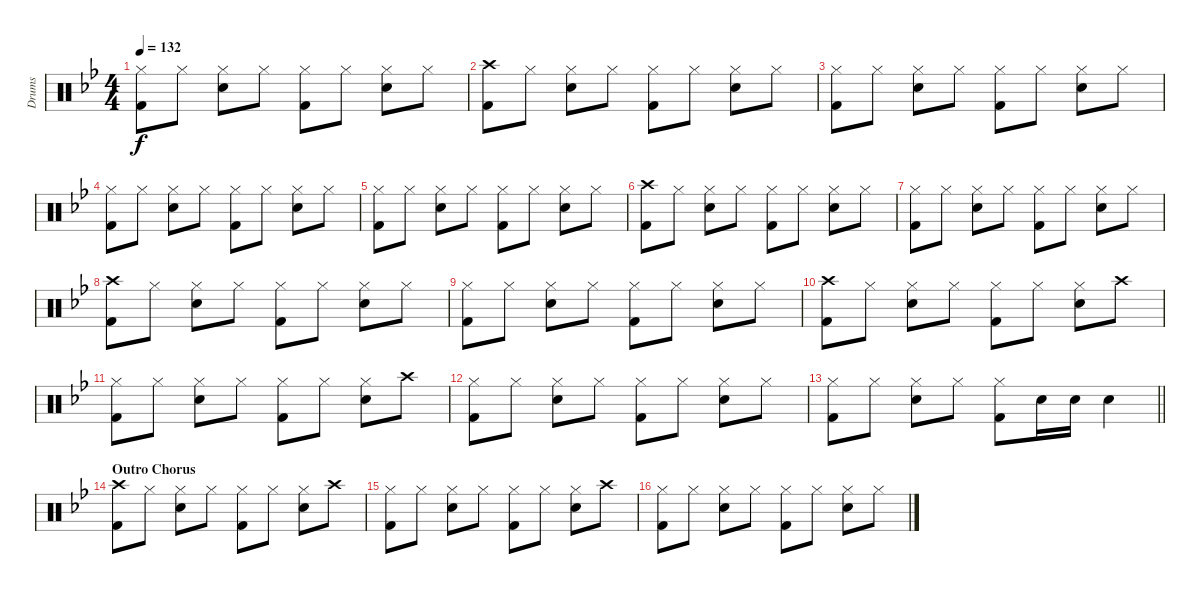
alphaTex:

\track ("Drums" "Drums") {instrument percussion}
\staff {score}
\articulation defaults
\ts (4 4)
\tempo 132
\clef neutral
\ks bb
("Hi-Hat (closed)" "Kick (hit) 2").8{dy f} "Hi-Hat (closed)".8 ("Hi-Hat (closed)" "Snare (hit) 2").8 "Hi-Hat (closed)".8 ("Hi-Hat (closed)" "Kick (hit) 2").8 "Hi-Hat (closed)".8 ("Hi-Hat (closed)" "Snare (hit) 2").8 "Hi-Hat (closed)".8 |
("Crash high (hit)" "Kick (hit) 2").8 "Hi-Hat (closed)".8 ("Hi-Hat (closed)" "Snare (hit) 2").8 "Hi-Hat (closed)".8 ("Hi-Hat (closed)" "Kick (hit) 2").8 "Hi-Hat (closed)".8 ("Hi-Hat (closed)" "Snare (hit) 2").8 "Hi-Hat (closed)".8 |
("Hi-Hat (closed)" "Kick (hit) 2").8 "Hi-Hat (closed)".8 ("Hi-Hat (closed)" "Snare (hit) 2").8 "Hi-Hat (closed)".8 ("Hi-Hat (closed)" "Kick (hit) 2").8 "Hi-Hat (closed)".8 ("Hi-Hat (closed)" "Snare (hit) 2").8 "Hi-Hat (closed)".8 |
("Hi-Hat (closed)" "Kick (hit) 2").8 "Hi-Hat (closed)".8 ("Hi-Hat (closed)" "Snare (hit) 2").8 "Hi-Hat (closed)".8 ("Hi-Hat (closed)" "Kick (hit) 2").8 "Hi-Hat (closed)".8 ("Hi-Hat (closed)" "Snare (hit) 2").8 "Hi-Hat (closed)".8 |
("Hi-Hat (closed)" "Kick (hit) 2").8 "Hi-Hat (closed)".8 ("Hi-Hat (closed)" "Snare (hit) 2").8 "Hi-Hat (closed)".8 ("Hi-Hat (closed)" "Kick (hit) 2").8 "Hi-Hat (closed)".8 ("Hi-Hat (closed)" "Snare (hit) 2").8 "Hi-Hat (closed)".8 |
("Crash high (hit)" "Kick (hit) 2").8 "Hi-Hat (closed)".8 ("Hi-Hat (closed)" "Snare (hit) 2").8 "Hi-Hat (closed)".8 ("Hi-Hat (closed)" "Kick (hit) 2").8 "Hi-Hat (closed)".8 ("Hi-Hat (closed)" "Snare (hit) 2").8 "Hi-Hat (closed)".8 |
("Hi-Hat (closed)" "Kick (hit) 2").8 "Hi-Hat (closed)".8 ("Hi-Hat (closed)" "Snare (hit) 2").8 "Hi-Hat (closed)".8 ("Hi-Hat (closed)" "Kick (hit) 2").8 "Hi-Hat (closed)".8 ("Hi-Hat (closed)" "Snare (hit) 2").8 "Hi-Hat (closed)".8 |
("Crash high (hit)" "Kick (hit) 2").8 "Hi-Hat (closed)".8 ("Hi-Hat (closed)" "Snare (hit) 2").8 "Hi-Hat (closed)".8 ("Hi-Hat (closed)" "Kick (hit) 2").8 "Hi-Hat (closed)".8 ("Hi-Hat (closed)" "Snare (hit) 2").8 "Hi-Hat (closed)".8 |
("Hi-Hat (closed)" "Kick (hit) 2").8 "Hi-Hat (closed)".8 ("Hi-Hat (closed)" "Snare (hit) 2").8 "Hi-Hat (closed)".8 ("Hi-Hat (closed)" "Kick (hit) 2").8 "Hi-Hat (closed)".8 ("Hi-Hat (closed)" "Snare (hit) 2").8 "Hi-Hat (closed)".8 |
("Crash high (hit)" "Kick (hit) 2").8 "Hi-Hat (closed)".8 ("Hi-Hat (closed)" "Snare (hit) 2").8 "Hi-Hat (closed)".8 ("Hi-Hat (closed)" "Kick (hit) 2").8 "Hi-Hat (closed)".8 ("Hi-Hat (closed)" "Snare (hit) 2").8 "Crash high (hit)".8 |
("Hi-Hat (closed)" "Kick (hit) 2").8 "Hi-Hat (closed)".8 ("Hi-Hat (closed)" "Snare (hit) 2").8 "Hi-Hat (closed)".8 ("Hi-Hat (closed)" "Kick (hit) 2").8 "Hi-Hat (closed)".8 ("Hi-Hat (closed)" "Snare (hit) 2").8 "Crash high (hit)".8 |
("Hi-Hat (closed)" "Kick (hit) 2").8 "Hi-Hat (closed)".8 ("Hi-Hat (closed)" "Snare (hit) 2").8 "Hi-Hat (closed)".8 ("Hi-Hat (closed)" "Kick (hit) 2").8 "Hi-Hat (closed)".8 ("Hi-Hat (closed)" "Snare (hit) 2").8 "Hi-Hat (closed)".8 |
\barLineRight lightlight
("Hi-Hat (closed)" "Kick (hit) 2").8 "Hi-Hat (closed)".8 ("Hi-Hat (closed)" "Snare (hit) 2").8 "Hi-Hat (closed)".8 ("Hi-Hat (closed)" "Kick (hit) 2").8 "Snare (hit) 2".16 "Snare (hit) 2".16 "Snare (hit) 2".4 |
\section ("" "Outro Chorus")
("Crash high (hit)" "Kick (hit) 2").8 "Hi-Hat (closed)".8 ("Hi-Hat (closed)" "Snare (hit) 2").8 "Hi-Hat (closed)".8 ("Hi-Hat (closed)" "Kick (hit) 2").8 "Hi-Hat (closed)".8 ("Hi-Hat (closed)" "Snare (hit) 2").8 "Crash high (hit)".8 |
("Hi-Hat (closed)" "Kick (hit) 2").8 "Hi-Hat (closed)".8 ("Hi-Hat (closed)" "Snare (hit) 2").8 "Hi-Hat (closed)".8 ("Hi-Hat (closed)" "Kick (hit) 2").8 "Hi-Hat (closed)".8 ("Hi-Hat (closed)" "Snare (hit) 2").8 "Crash high (hit)".8 |
("Hi-Hat (closed)" "Kick (hit) 2").8 "Hi-Hat (closed)".8 ("Hi-Hat (closed)" "Snare (hit) 2").8 "Hi-Hat (closed)".8 ("Hi-Hat (closed)" "Kick (hit) 2").8 "Hi-Hat (closed)".8 ("Hi-Hat (closed)" "Snare (hit) 2").8 "Hi-Hat (closed)".8
